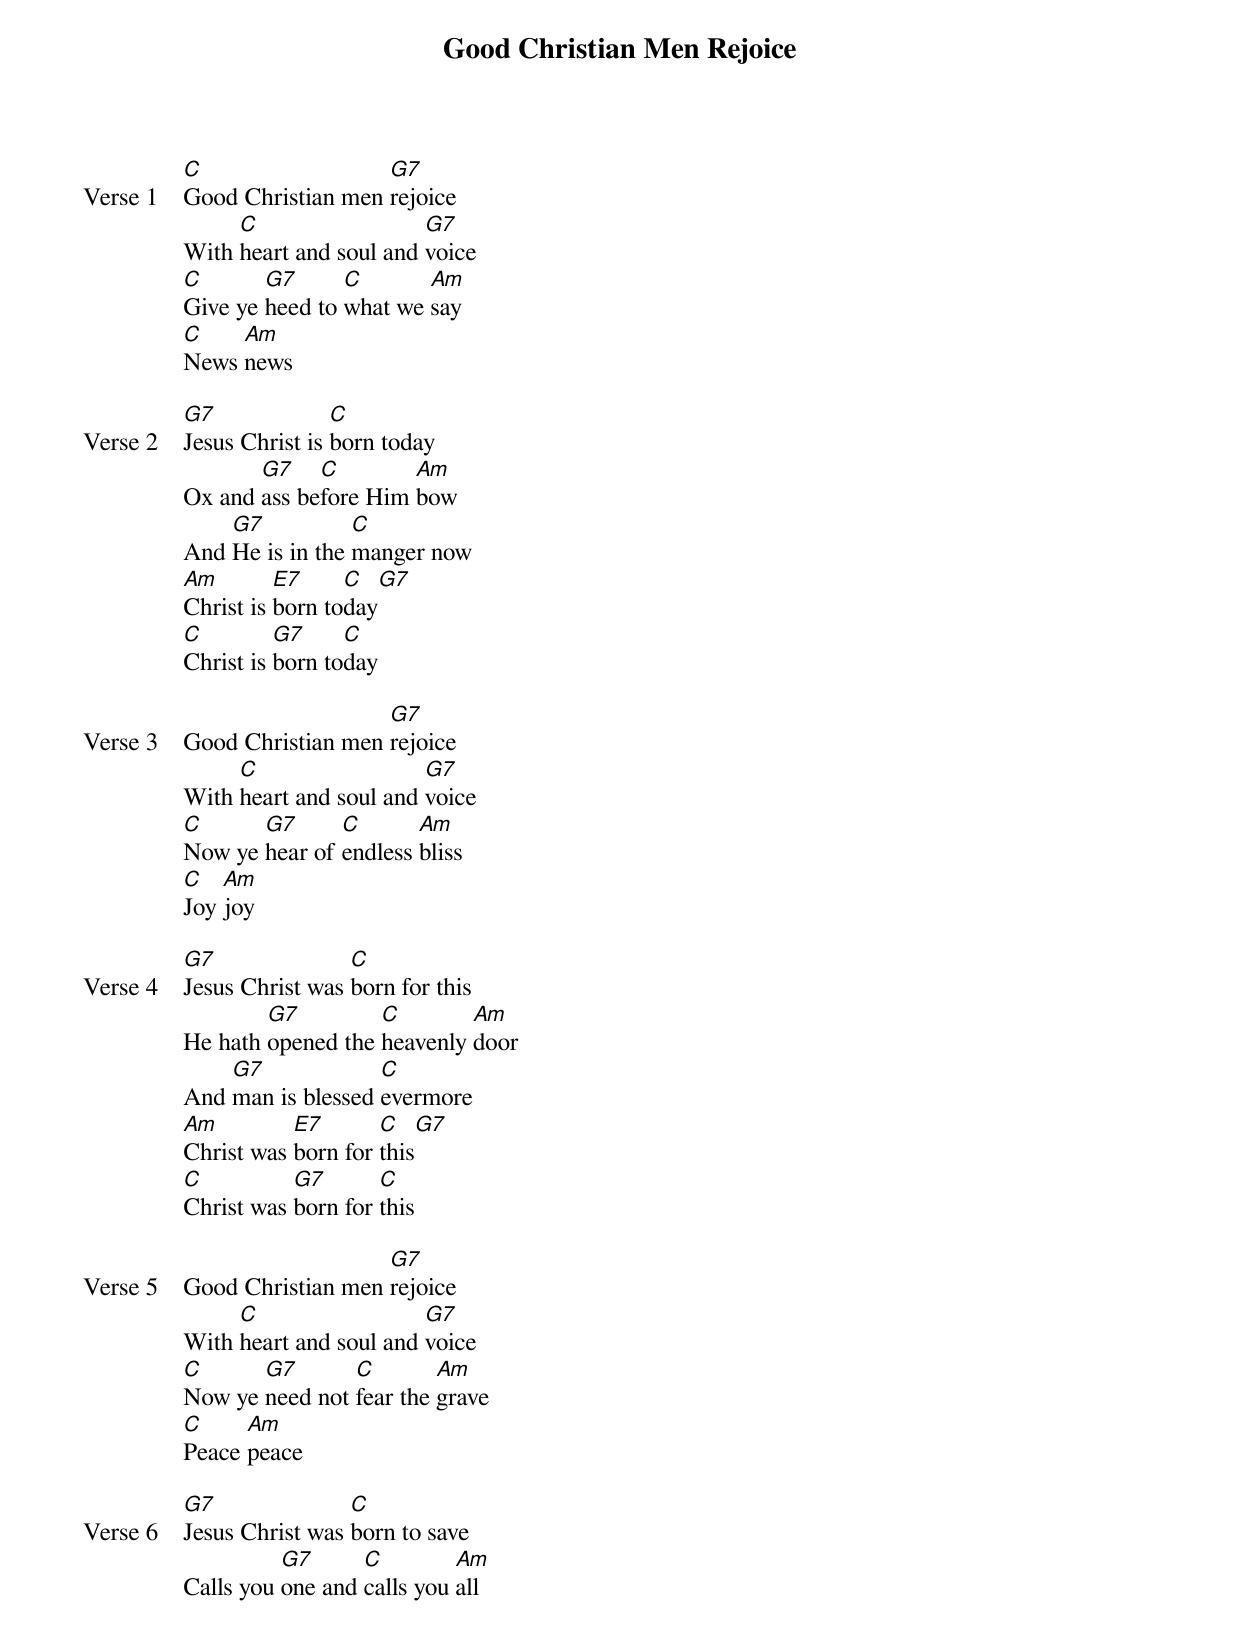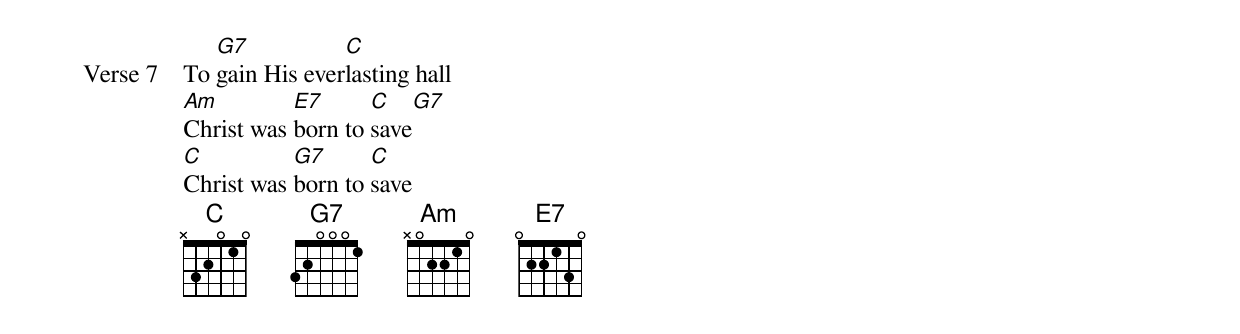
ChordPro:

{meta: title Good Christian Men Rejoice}
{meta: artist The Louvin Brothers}

{start_of_verse: Verse 1}
[C]Good Christian men [G7]rejoice
With [C]heart and soul and [G7]voice
[C]Give ye [G7]heed to [C]what we [Am]say
[C]News [Am]news
{end_of_verse}

{start_of_verse: Verse 2}
[G7]Jesus Christ is [C]born today
Ox and [G7]ass be[C]fore Him [Am]bow
And [G7]He is in the [C]manger now
[Am]Christ is [E7]born to[C]day[G7]
[C]Christ is [G7]born to[C]day
{end_of_verse}

{start_of_verse: Verse 3}
Good Christian men [G7]rejoice
With [C]heart and soul and [G7]voice
[C]Now ye [G7]hear of [C]endless [Am]bliss
[C]Joy [Am]joy
{end_of_verse}

{start_of_verse: Verse 4}
[G7]Jesus Christ was [C]born for this
He hath [G7]opened the [C]heavenly [Am]door
And [G7]man is blessed [C]evermore
[Am]Christ was [E7]born for [C]this[G7]
[C]Christ was [G7]born for [C]this
{end_of_verse}

{start_of_verse: Verse 5}
Good Christian men [G7]rejoice
With [C]heart and soul and [G7]voice
[C]Now ye [G7]need not [C]fear the [Am]grave
[C]Peace [Am]peace
{end_of_verse}

{start_of_verse: Verse 6}
[G7]Jesus Christ was [C]born to save
Calls you [G7]one and [C]calls you [Am]all
{end_of_verse}

{start_of_verse: Verse 7}
To [G7]gain His ever[C]lasting hall
[Am]Christ was [E7]born to [C]save[G7]
[C]Christ was [G7]born to [C]save
{end_of_verse}
